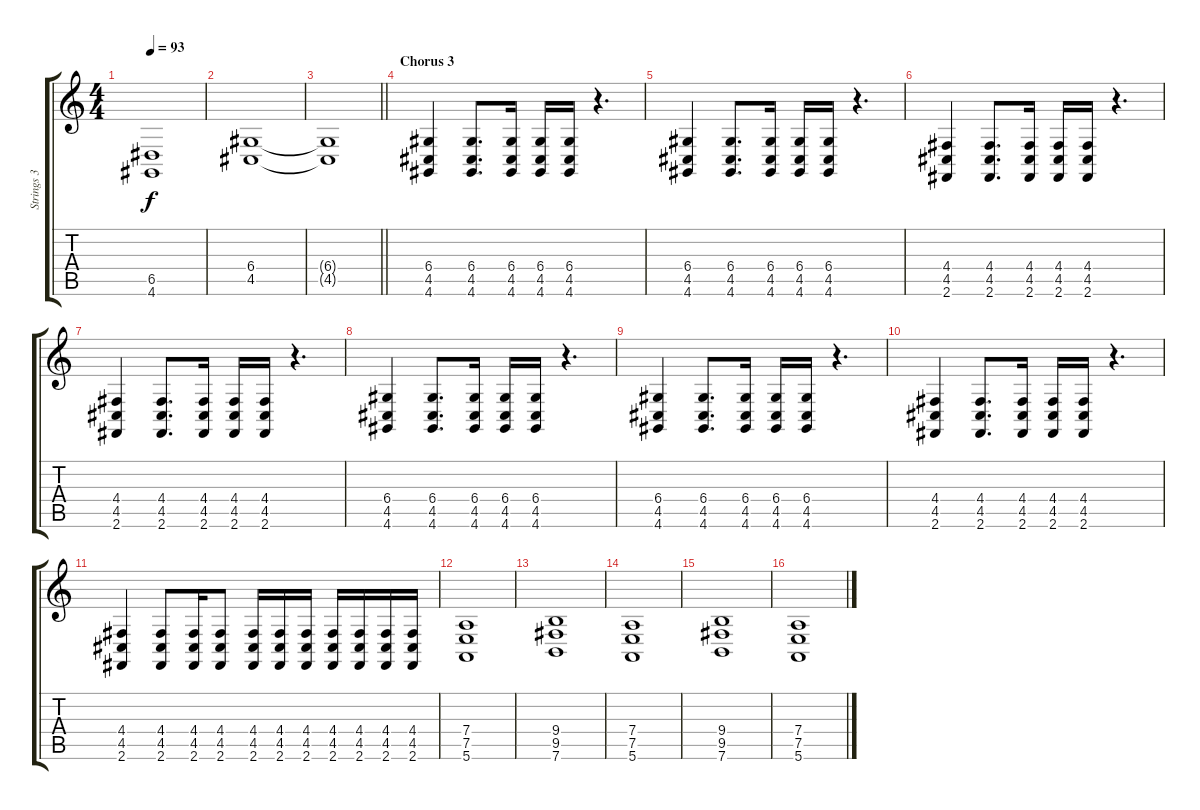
\track ("Strings 3" "Strings 3") {instrument synthstrings1}
\staff {score tabs}
\tuning (E4 B3 G3 D3 A2 E2) {hide}
\ts (4 4)
\tempo 93
\clef g2
\ks c
(6.5 4.6).1{dy f} |
(6.4 4.5).1 |
\barLineRight lightlight
(6.4{t} 4.5{t}).1 |
\section ("" "Chorus 3")
(6.4 4.5 4.6).4{volume 8 instrument synthstrings1} (6.4 4.5 4.6).8{d} (6.4 4.5 4.6).16 (6.4 4.5 4.6).16 (6.4 4.5 4.6).16 r.4{d} |
(6.4 4.5 4.6).4 (6.4 4.5 4.6).8{d} (6.4 4.5 4.6).16 (6.4 4.5 4.6).16 (6.4 4.5 4.6).16 r.4{d} |
(4.4 4.5 2.6).4 (4.4 4.5 2.6).8{d} (4.4 4.5 2.6).16 (4.4 4.5 2.6).16 (4.4 4.5 2.6).16 r.4{d} |
(4.4 4.5 2.6).4 (4.4 4.5 2.6).8{d} (4.4 4.5 2.6).16 (4.4 4.5 2.6).16 (4.4 4.5 2.6).16 r.4{d} |
(6.4 4.5 4.6).4 (6.4 4.5 4.6).8{d} (6.4 4.5 4.6).16 (6.4 4.5 4.6).16 (6.4 4.5 4.6).16 r.4{d} |
(6.4 4.5 4.6).4 (6.4 4.5 4.6).8{d} (6.4 4.5 4.6).16 (6.4 4.5 4.6).16 (6.4 4.5 4.6).16 r.4{d} |
(4.4 4.5 2.6).4 (4.4 4.5 2.6).8{d} (4.4 4.5 2.6).16 (4.4 4.5 2.6).16 (4.4 4.5 2.6).16 r.4{d} |
(4.4 4.5 2.6).4 (4.4 4.5 2.6).8 (4.4 4.5 2.6).16 (4.4 4.5 2.6).8 (4.4 4.5 2.6).16 (4.4 4.5 2.6).16 (4.4 4.5 2.6).16 (4.4 4.5 2.6).16 (4.4 4.5 2.6).16 (4.4 4.5 2.6).16 (4.4 4.5 2.6).16 |
(7.4 7.5 5.6).1 |
(9.4 9.5 7.6).1 |
(7.4 7.5 5.6).1 |
(9.4 9.5 7.6).1 |
(7.4 7.5 5.6).1
